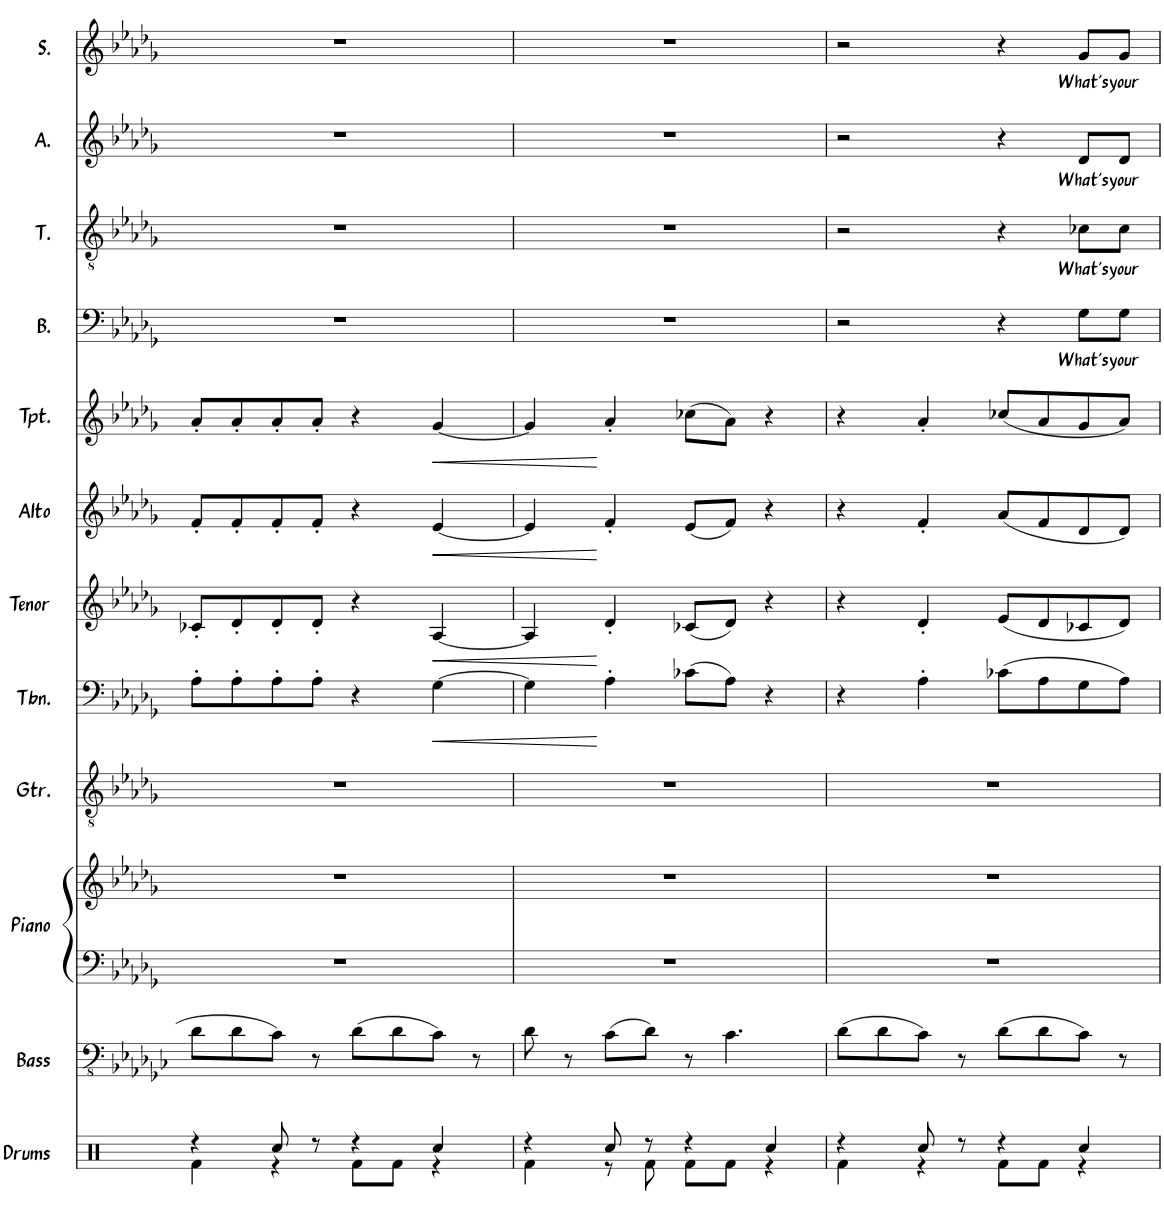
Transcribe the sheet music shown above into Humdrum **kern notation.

**kern	**kern	**kern	**kern	**kern	**kern	**dynam	**kern	**dynam	**kern	**dynam	**kern	**dynam	**kern	**text	**kern	**text	**kern	**text	**kern	**text
*part12	*part11	*part10	*part10	*part9	*part8	*part8	*part7	*part7	*part6	*part6	*part5	*part5	*part4	*part4	*part3	*part3	*part2	*part2	*part1	*part1
*staff13	*staff12	*staff11	*staff10	*staff9	*staff8	*staff8	*staff7	*staff7	*staff6	*staff6	*staff5	*staff5	*staff4	*staff4	*staff3	*staff3	*staff2	*staff2	*staff1	*staff1
*I"Drums	*I"Bass	*I"Piano	*	*I"Guitar	*I"Trombone	*	*I"Tenor Sax	*	*I"Alto Sax	*	*I"Trumpet	*	*I"Bass	*	*I"Tenor	*	*I"Alto	*	*I"Soprano	*
*I'Drums	*I'Bass	*I'Piano	*	*I'Gtr.	*I'Tbn.	*	*I'Tenor	*	*I'Alto	*	*I'Tpt.	*	*I'B.	*	*I'T.	*	*I'A.	*	*I'S.	*
!!LO:PB:g=z
*clefX	*clefFv4	*clefF4	*clefG2	*clefGv2	*clefF4	*	*clefG2	*	*clefG2	*	*clefG2	*	*clefF4	*	*clefGv2	*	*clefG2	*	*clefG2	*
*	*	*	*	*	*	*	*ITrd8c14	*	*ITrd5c9	*	*ITrd1c2	*	*	*	*	*	*	*	*	*
*k[]	*k[b-e-a-d-g-c-]	*k[b-e-a-d-g-]	*k[b-e-a-d-g-]	*k[b-e-a-d-g-]	*k[b-e-a-d-g-]	*	*k[b-e-a-d-g-]	*	*k[b-e-a-d-g-]	*	*k[b-e-a-d-g-]	*	*k[b-e-a-d-g-]	*	*k[b-e-a-d-g-]	*	*k[b-e-a-d-g-]	*	*k[b-e-a-d-g-]	*
*M4/4	*M4/4	*M4/4	*M4/4	*M4/4	*M4/4	*	*M4/4	*	*M4/4	*	*M4/4	*	*M4/4	*	*M4/4	*	*M4/4	*	*M4/4	*
=5	=5	=5	=5	=5	=5	=5	=5	=5	=5	=5	=5	=5	=5	=5	=5	=5	=5	=5	=5	=5
*^	*	*	*	*	*	*	*	*	*	*	*	*	*	*	*	*	*	*	*	*
4r	4Rf\	8D-\L	1r	1r	1r	8A-'\L	.	8c-X'/L	.	8f'/L	.	8a-'/L	.	1r	.	1r	.	1r	.	1r	.
.	.	8D-\	.	.	.	8A-'\	.	8d-'/	.	8f'/	.	8a-'/	.	.	.	.	.	.	.	.	.
8Rcc/	4r	8C-\J	.	.	.	8A-'\	.	8d-'/	.	8f'/	.	8a-'/	.	.	.	.	.	.	.	.	.
8r	.	8r	.	.	.	8A-'\J	.	8d-'/J	.	8f'/J	.	8a-'/J	.	.	.	.	.	.	.	.	.
4r	8Rf\L	(8D-\L	.	.	.	4r	.	4r	.	4r	.	4r	.	.	.	.	.	.	.	.	.
.	8Rf\J	8D-\	.	.	.	.	.	.	.	.	.	.	.	.	.	.	.	.	.	.	.
!	!	!	!	!	!	!	!LO:HP:b	!	!LO:HP:b	!	!LO:HP:b	!	!LO:HP:b	!	!	!	!	!	!	!	!
4Rcc/	4r	8C-\J)	.	.	.	[4G-\	<	[4A-/	<	[4e-/	<	[4g-/	<	.	.	.	.	.	.	.	.
.	.	8r	.	.	.	.	.	.	.	.	.	.	.	.	.	.	.	.	.	.	.
=6	=6	=6	=6	=6	=6	=6	=6	=6	=6	=6	=6	=6	=6	=6	=6	=6	=6	=6	=6	=6	=6
4r	4Rf\	8D-\	1r	1r	1r	4G-\]	.	4A-/]	.	4e-/]	.	4g-/]	.	1r	.	1r	.	1r	.	1r	.
.	.	8r	.	.	.	.	.	.	.	.	.	.	.	.	.	.	.	.	.	.	.
8Rcc/	8r	(8C-\L	.	.	.	4A-'\	[	4d-'/	[	4f'/	[	4a-'/	[	.	.	.	.	.	.	.	.
8r	8Rf\	8D-\J)	.	.	.	.	.	.	.	.	.	.	.	.	.	.	.	.	.	.	.
4r	8Rf\L	8r	.	.	.	(8c-X\L	.	(8c-X/L	.	(8e-/L	.	(8cc-X\L	.	.	.	.	.	.	.	.	.
.	8Rf\J	4.C-\	.	.	.	8A-\J)	.	8d-/J)	.	8f/J)	.	8a-\J)	.	.	.	.	.	.	.	.	.
4Rcc/	4r	.	.	.	.	4r	.	4r	.	4r	.	4r	.	.	.	.	.	.	.	.	.
=7	=7	=7	=7	=7	=7	=7	=7	=7	=7	=7	=7	=7	=7	=7	=7	=7	=7	=7	=7	=7	=7
4r	4Rf\	(8D-\L	1r	1r	1r	4r	.	4r	.	4r	.	4r	.	2r	.	2r	.	2r	.	2r	.
.	.	8D-\	.	.	.	.	.	.	.	.	.	.	.	.	.	.	.	.	.	.	.
8Rcc/	4r	8C-\J)	.	.	.	4A-'\	.	4d-'/	.	4f'/	.	4a-'/	.	.	.	.	.	.	.	.	.
8r	.	8r	.	.	.	.	.	.	.	.	.	.	.	.	.	.	.	.	.	.	.
4r	8Rf\L	(8D-\L	.	.	.	(8c-X\L	.	(8e-/L	.	(8a-/L	.	(8cc-X/L	.	4r	.	4r	.	4r	.	4r	.
.	8Rf\J	8D-\	.	.	.	8A-\	.	8d-/	.	8f/	.	8a-/	.	.	.	.	.	.	.	.	.
!	!	!	!	!	!	!	!	!	!	!	!	!	!	!	!LO:LY:b	!	!LO:LY:b	!	!LO:LY:b	!	!LO:LY:b
4Rcc/	4r	8C-\J)	.	.	.	8G-\	.	8c-X/	.	8d-/	.	8g-/	.	8G-\L	What's	8c-X\L	What's	8d-/L	What's	8g-/L	What's
!	!	!	!	!	!	!	!	!	!	!	!	!	!	!	!LO:LY:b	!	!LO:LY:b	!	!LO:LY:b	!	!LO:LY:b
.	.	8r	.	.	.	8A-\J)	.	8d-/J)	.	8d-/J)	.	8a-/J)	.	8G-\J	your	8c-\J	your	8d-/J	your	8g-/J	your
*v	*v	*	*	*	*	*	*	*	*	*	*	*	*	*	*	*	*	*	*	*	*
=	=	=	=	=	=	=	=	=	=	=	=	=	=	=	=	=	=	=	=	=
*-	*-	*-	*-	*-	*-	*-	*-	*-	*-	*-	*-	*-	*-	*-	*-	*-	*-	*-	*-	*-
